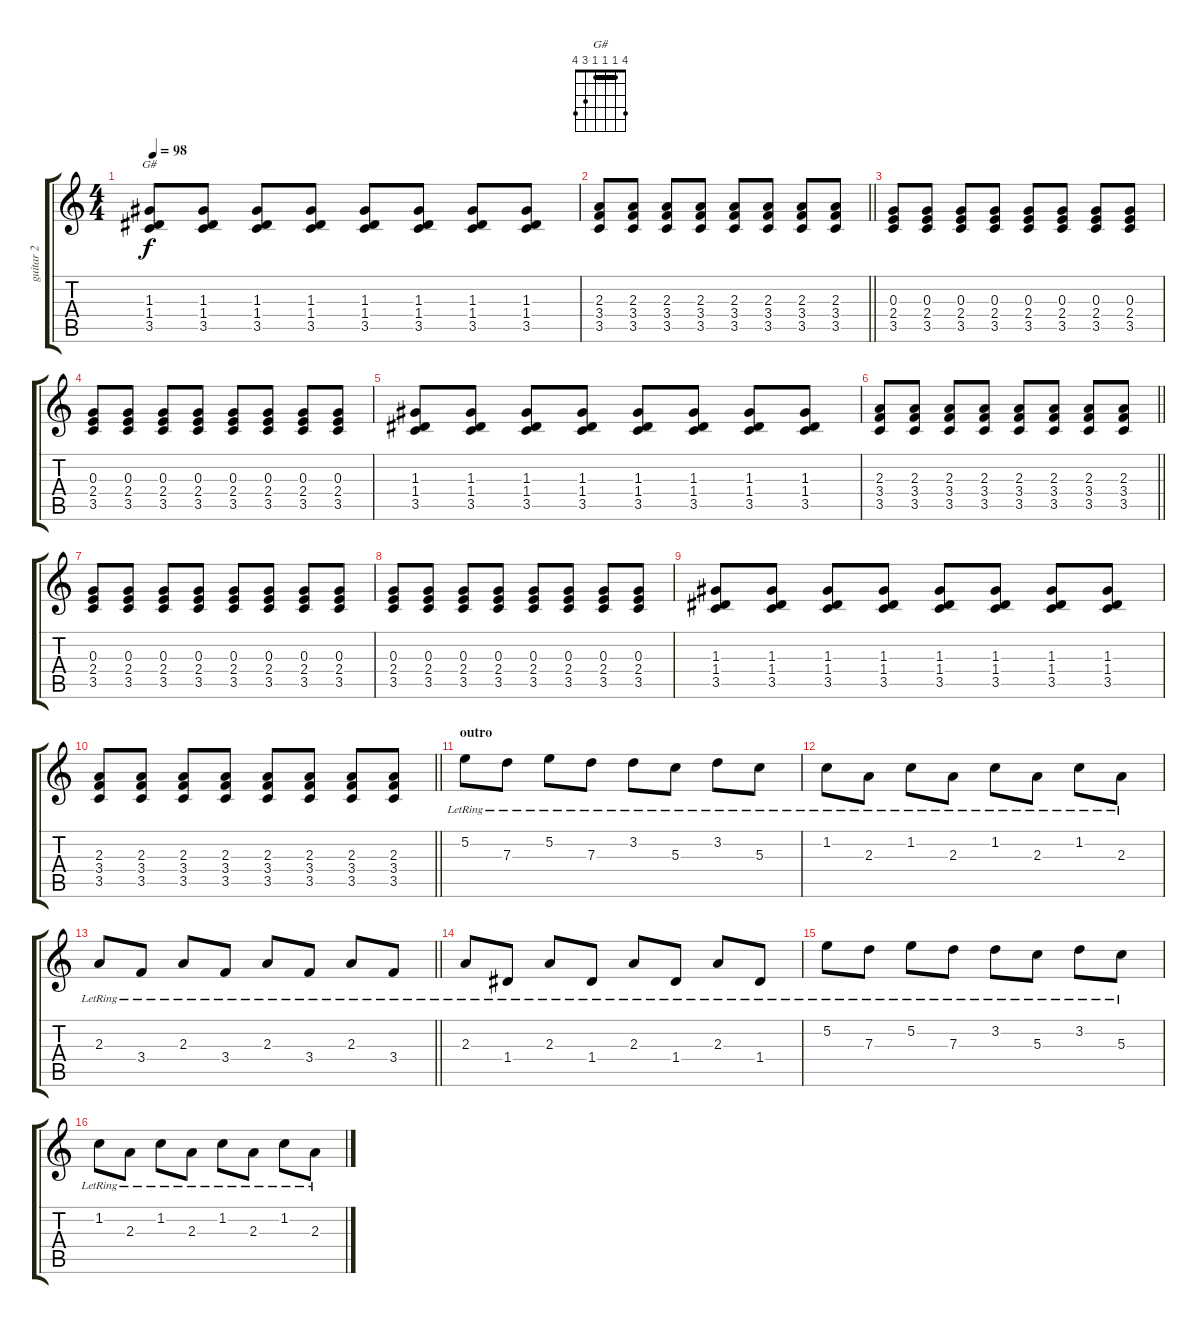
\track ("guitar 2" "guitar 2") {instrument electricguitarjazz}
\staff {score tabs}
\tuning (E4 B3 G3 D3 A2 E2) {hide}
\chord ("G#" 4 1 1 1 3 4) {barre 1}
\ts (4 4)
\tempo 98
\clef g2
\ks c
(1.3 1.4 3.5).8{ch "G#" dy f} (1.3 1.4 3.5).8 (1.3 1.4 3.5).8 (1.3 1.4 3.5).8 (1.3 1.4 3.5).8 (1.3 1.4 3.5).8 (1.3 1.4 3.5).8 (1.3 1.4 3.5).8 |
\barLineRight lightlight
(2.3 3.4 3.5).8 (2.3 3.4 3.5).8 (2.3 3.4 3.5).8 (2.3 3.4 3.5).8 (2.3 3.4 3.5).8 (2.3 3.4 3.5).8 (2.3 3.4 3.5).8 (2.3 3.4 3.5).8 |
(0.3 2.4 3.5).8 (0.3 2.4 3.5).8 (0.3 2.4 3.5).8 (0.3 2.4 3.5).8 (0.3 2.4 3.5).8 (0.3 2.4 3.5).8 (0.3 2.4 3.5).8 (0.3 2.4 3.5).8 |
(0.3 2.4 3.5).8 (0.3 2.4 3.5).8 (0.3 2.4 3.5).8 (0.3 2.4 3.5).8 (0.3 2.4 3.5).8 (0.3 2.4 3.5).8 (0.3 2.4 3.5).8 (0.3 2.4 3.5).8 |
(1.3 1.4 3.5).8 (1.3 1.4 3.5).8 (1.3 1.4 3.5).8 (1.3 1.4 3.5).8 (1.3 1.4 3.5).8 (1.3 1.4 3.5).8 (1.3 1.4 3.5).8 (1.3 1.4 3.5).8 |
\barLineRight lightlight
(2.3 3.4 3.5).8 (2.3 3.4 3.5).8 (2.3 3.4 3.5).8 (2.3 3.4 3.5).8 (2.3 3.4 3.5).8 (2.3 3.4 3.5).8 (2.3 3.4 3.5).8 (2.3 3.4 3.5).8 |
(0.3 2.4 3.5).8 (0.3 2.4 3.5).8 (0.3 2.4 3.5).8 (0.3 2.4 3.5).8 (0.3 2.4 3.5).8 (0.3 2.4 3.5).8 (0.3 2.4 3.5).8 (0.3 2.4 3.5).8 |
(0.3 2.4 3.5).8 (0.3 2.4 3.5).8 (0.3 2.4 3.5).8 (0.3 2.4 3.5).8 (0.3 2.4 3.5).8 (0.3 2.4 3.5).8 (0.3 2.4 3.5).8 (0.3 2.4 3.5).8 |
(1.3 1.4 3.5).8 (1.3 1.4 3.5).8 (1.3 1.4 3.5).8 (1.3 1.4 3.5).8 (1.3 1.4 3.5).8 (1.3 1.4 3.5).8 (1.3 1.4 3.5).8 (1.3 1.4 3.5).8 |
\barLineRight lightlight
(2.3 3.4 3.5).8 (2.3 3.4 3.5).8 (2.3 3.4 3.5).8 (2.3 3.4 3.5).8 (2.3 3.4 3.5).8 (2.3 3.4 3.5).8 (2.3 3.4 3.5).8 (2.3 3.4 3.5).8 |
\section ("" "outro")
5.2{lr}.8{volume 11 instrument electricguitarjazz} 7.3{lr}.8 5.2{lr}.8 7.3{lr}.8 3.2{lr}.8 5.3{lr}.8 3.2{lr}.8 5.3{lr}.8 |
1.2{lr}.8 2.3{lr}.8 1.2{lr}.8 2.3{lr}.8 1.2{lr}.8 2.3{lr}.8 1.2{lr}.8 2.3{lr}.8 |
\barLineRight lightlight
2.3{lr}.8 3.4{lr}.8 2.3{lr}.8 3.4{lr}.8 2.3{lr}.8 3.4{lr}.8 2.3{lr}.8 3.4{lr}.8 |
2.3{lr}.8 1.4{lr}.8 2.3{lr}.8 1.4{lr}.8 2.3{lr}.8 1.4{lr}.8 2.3{lr}.8 1.4{lr}.8 |
5.2{lr}.8 7.3{lr}.8 5.2{lr}.8 7.3{lr}.8 3.2{lr}.8 5.3{lr}.8 3.2{lr}.8 5.3{lr}.8 |
1.2{lr}.8 2.3{lr}.8 1.2{lr}.8 2.3{lr}.8 1.2{lr}.8 2.3{lr}.8 1.2{lr}.8 2.3{lr}.8
